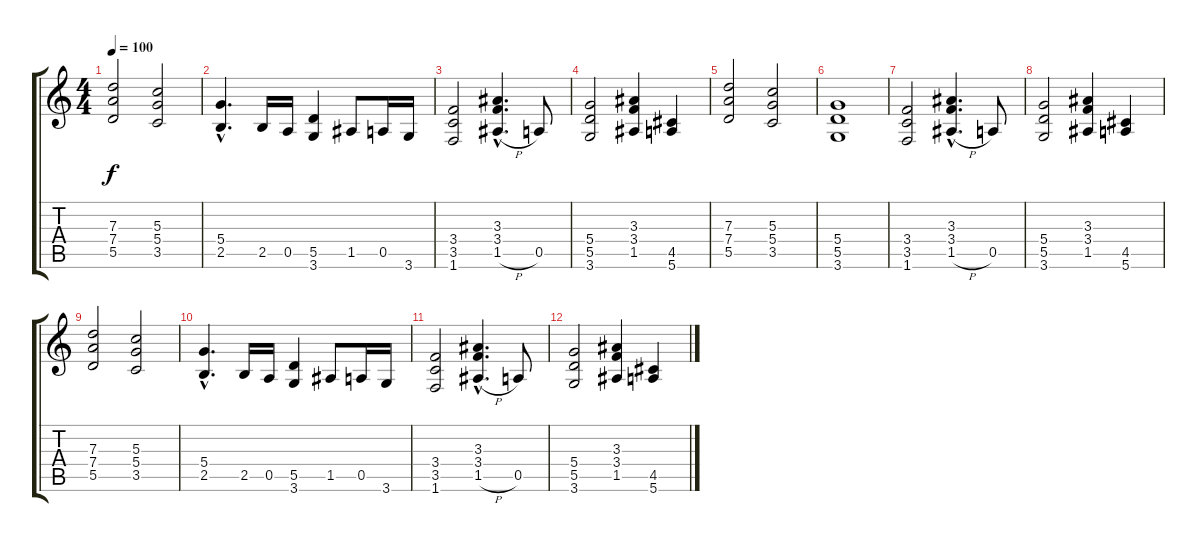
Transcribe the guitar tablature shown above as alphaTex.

\track "" {instrument overdrivenguitar}
\staff {score tabs}
\tuning (E4 B3 G3 D3 A2 E2) {hide}
\ts (4 4)
\tempo 100
\clef g2
\ks c
(7.3 7.4 5.5).2{dy f} (5.3 5.4 3.5).2 |
(5.4{hac} 2.5{hac}).4{d} 2.5.16 0.5.16 (5.5 3.6).4 1.5.8 0.5.16 3.6.16 |
(3.4 3.5 1.6).2 (3.3{hac} 3.4{hac} 1.5{h hac}).4{d} 0.5.8 |
(5.4 5.5 3.6).2 (3.3 3.4 1.5).4 (4.5 5.6).4 |
(7.3 7.4 5.5).2 (5.3 5.4 3.5).2 |
(5.4 5.5 3.6).1 |
(3.4 3.5 1.6).2 (3.3{hac} 3.4{hac} 1.5{h hac}).4{d} 0.5.8 |
(5.4 5.5 3.6).2 (3.3 3.4 1.5).4 (4.5 5.6).4 |
(7.3 7.4 5.5).2 (5.3 5.4 3.5).2 |
(5.4{hac} 2.5{hac}).4{d} 2.5.16 0.5.16 (5.5 3.6).4 1.5.8 0.5.16 3.6.16 |
(3.4 3.5 1.6).2 (3.3{hac} 3.4{hac} 1.5{h hac}).4{d} 0.5.8 |
(5.4 5.5 3.6).2 (3.3 3.4 1.5).4 (4.5 5.6).4
